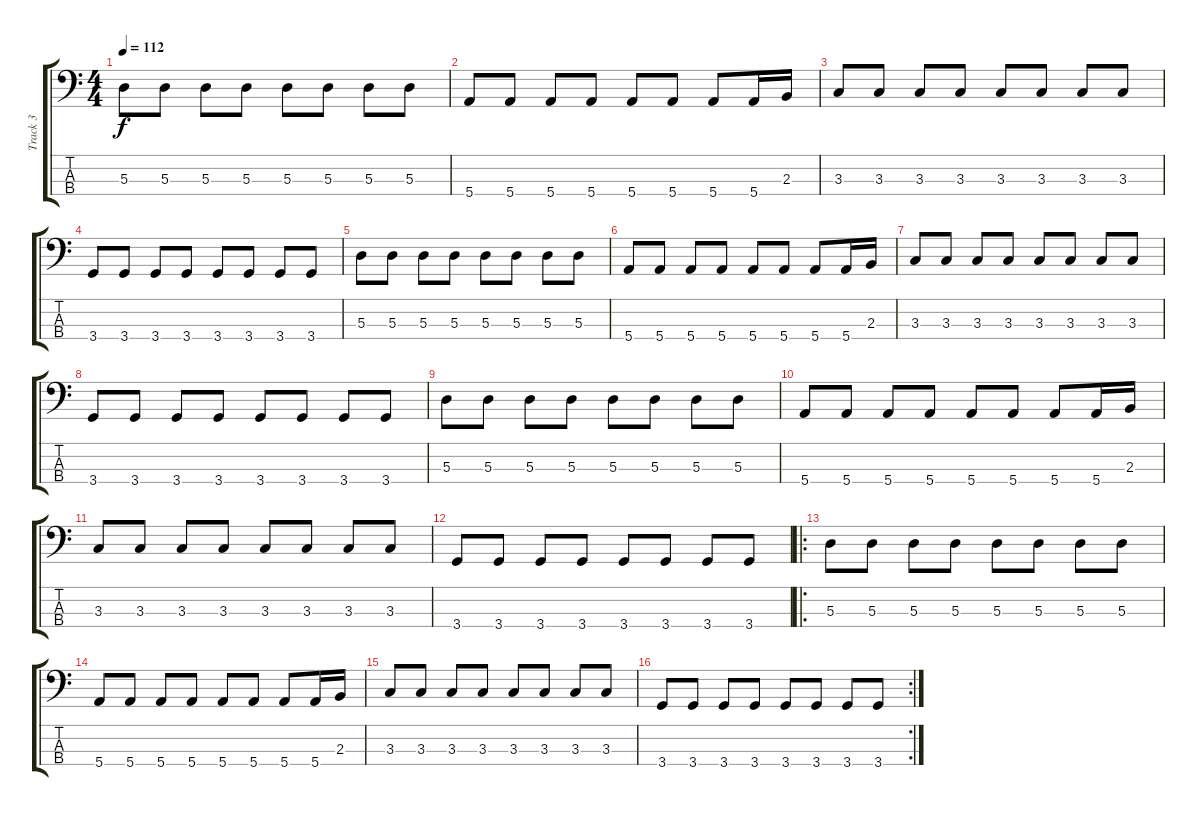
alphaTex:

\track ("Track 3" "Track 3") {instrument synthbass1}
\staff {score tabs}
\tuning (G2 D2 A1 E1) {hide}
\ts (4 4)
\tempo 112
\clef f4
\ks c
5.3.8{dy f} 5.3.8 5.3.8 5.3.8 5.3.8 5.3.8 5.3.8 5.3.8 |
5.4.8 5.4.8 5.4.8 5.4.8 5.4.8 5.4.8 5.4.8 5.4.16 2.3.16 |
3.3.8 3.3.8 3.3.8 3.3.8 3.3.8 3.3.8 3.3.8 3.3.8 |
3.4.8 3.4.8 3.4.8 3.4.8 3.4.8 3.4.8 3.4.8 3.4.8 |
5.3.8 5.3.8 5.3.8 5.3.8 5.3.8 5.3.8 5.3.8 5.3.8 |
5.4.8 5.4.8 5.4.8 5.4.8 5.4.8 5.4.8 5.4.8 5.4.16 2.3.16 |
3.3.8 3.3.8 3.3.8 3.3.8 3.3.8 3.3.8 3.3.8 3.3.8 |
3.4.8 3.4.8 3.4.8 3.4.8 3.4.8 3.4.8 3.4.8 3.4.8 |
5.3.8 5.3.8 5.3.8 5.3.8 5.3.8 5.3.8 5.3.8 5.3.8 |
5.4.8 5.4.8 5.4.8 5.4.8 5.4.8 5.4.8 5.4.8 5.4.16 2.3.16 |
3.3.8 3.3.8 3.3.8 3.3.8 3.3.8 3.3.8 3.3.8 3.3.8 |
3.4.8 3.4.8 3.4.8 3.4.8 3.4.8 3.4.8 3.4.8 3.4.8 |
\ro
5.3.8 5.3.8 5.3.8 5.3.8 5.3.8 5.3.8 5.3.8 5.3.8 |
5.4.8 5.4.8 5.4.8 5.4.8 5.4.8 5.4.8 5.4.8 5.4.16 2.3.16 |
3.3.8 3.3.8 3.3.8 3.3.8 3.3.8 3.3.8 3.3.8 3.3.8 |
\rc 2
3.4.8 3.4.8 3.4.8 3.4.8 3.4.8 3.4.8 3.4.8 3.4.8
